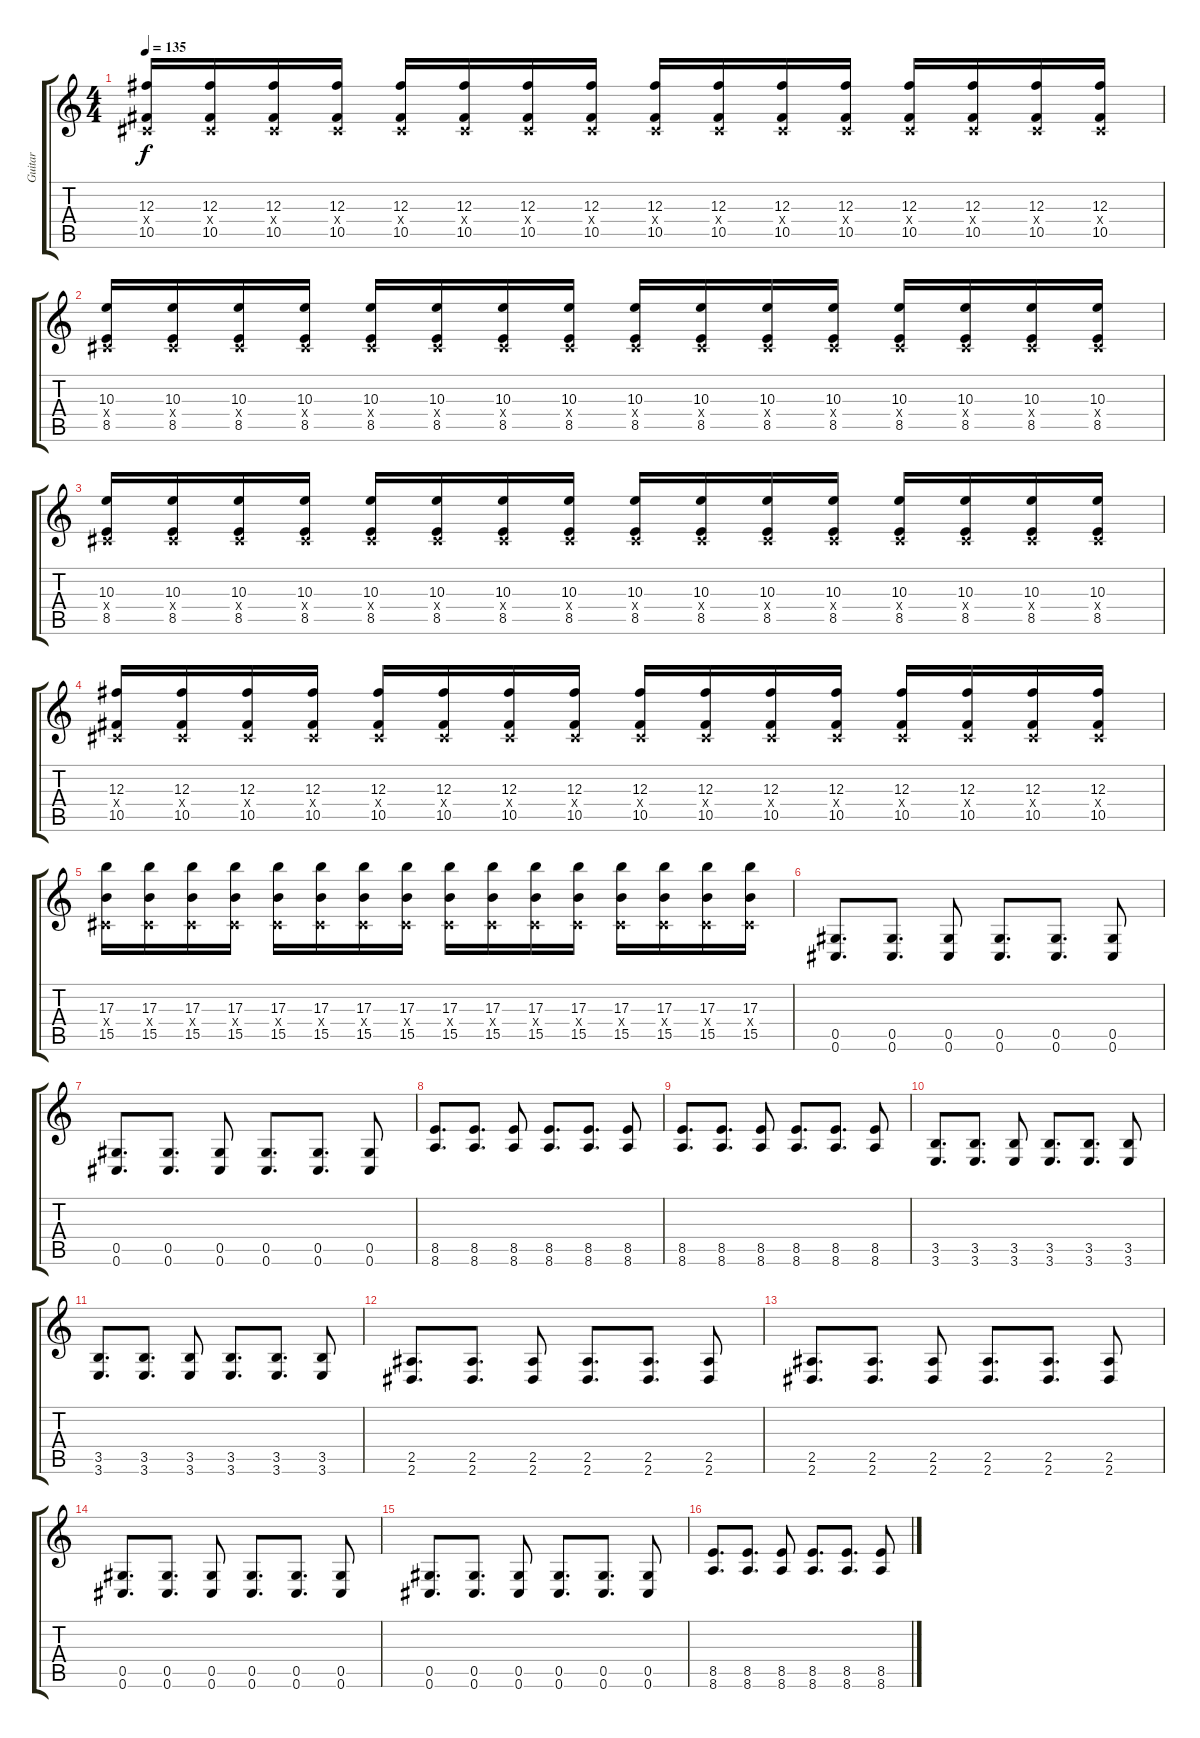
\track ("Guitar" "Guitar") {instrument distortionguitar}
\staff {score tabs}
\tuning (Eb4 Bb3 Gb3 Db3 Ab2 Db2) {hide}
\ts (4 4)
\tempo 135
\clef g2
\ks c
(12.3 0.4{x} 10.5).16{dy f} (12.3 0.4{x} 10.5).16 (12.3 0.4{x} 10.5).16 (12.3 0.4{x} 10.5).16 (12.3 0.4{x} 10.5).16 (12.3 0.4{x} 10.5).16 (12.3 0.4{x} 10.5).16 (12.3 0.4{x} 10.5).16 (12.3 0.4{x} 10.5).16 (12.3 0.4{x} 10.5).16 (12.3 0.4{x} 10.5).16 (12.3 0.4{x} 10.5).16 (12.3 0.4{x} 10.5).16 (12.3 0.4{x} 10.5).16 (12.3 0.4{x} 10.5).16 (12.3 0.4{x} 10.5).16 |
(10.3 0.4{x} 8.5).16 (10.3 0.4{x} 8.5).16 (10.3 0.4{x} 8.5).16 (10.3 0.4{x} 8.5).16 (10.3 0.4{x} 8.5).16 (10.3 0.4{x} 8.5).16 (10.3 0.4{x} 8.5).16 (10.3 0.4{x} 8.5).16 (10.3 0.4{x} 8.5).16 (10.3 0.4{x} 8.5).16 (10.3 0.4{x} 8.5).16 (10.3 0.4{x} 8.5).16 (10.3 0.4{x} 8.5).16 (10.3 0.4{x} 8.5).16 (10.3 0.4{x} 8.5).16 (10.3 0.4{x} 8.5).16 |
(10.3 0.4{x} 8.5).16 (10.3 0.4{x} 8.5).16 (10.3 0.4{x} 8.5).16 (10.3 0.4{x} 8.5).16 (10.3 0.4{x} 8.5).16 (10.3 0.4{x} 8.5).16 (10.3 0.4{x} 8.5).16 (10.3 0.4{x} 8.5).16 (10.3 0.4{x} 8.5).16 (10.3 0.4{x} 8.5).16 (10.3 0.4{x} 8.5).16 (10.3 0.4{x} 8.5).16 (10.3 0.4{x} 8.5).16 (10.3 0.4{x} 8.5).16 (10.3 0.4{x} 8.5).16 (10.3 0.4{x} 8.5).16 |
(12.3 0.4{x} 10.5).16 (12.3 0.4{x} 10.5).16 (12.3 0.4{x} 10.5).16 (12.3 0.4{x} 10.5).16 (12.3 0.4{x} 10.5).16 (12.3 0.4{x} 10.5).16 (12.3 0.4{x} 10.5).16 (12.3 0.4{x} 10.5).16 (12.3 0.4{x} 10.5).16 (12.3 0.4{x} 10.5).16 (12.3 0.4{x} 10.5).16 (12.3 0.4{x} 10.5).16 (12.3 0.4{x} 10.5).16 (12.3 0.4{x} 10.5).16 (12.3 0.4{x} 10.5).16 (12.3 0.4{x} 10.5).16 |
(17.3 0.4{x} 15.5).16 (17.3 0.4{x} 15.5).16 (17.3 0.4{x} 15.5).16 (17.3 0.4{x} 15.5).16 (17.3 0.4{x} 15.5).16 (17.3 0.4{x} 15.5).16 (17.3 0.4{x} 15.5).16 (17.3 0.4{x} 15.5).16 (17.3 0.4{x} 15.5).16 (17.3 0.4{x} 15.5).16 (17.3 0.4{x} 15.5).16 (17.3 0.4{x} 15.5).16 (17.3 0.4{x} 15.5).16 (17.3 0.4{x} 15.5).16 (17.3 0.4{x} 15.5).16 (17.3 0.4{x} 15.5).16 |
(0.5 0.6).8{d} (0.5 0.6).8{d} (0.5 0.6).8 (0.5 0.6).8{d} (0.5 0.6).8{d} (0.5 0.6).8 |
(0.5 0.6).8{d} (0.5 0.6).8{d} (0.5 0.6).8 (0.5 0.6).8{d} (0.5 0.6).8{d} (0.5 0.6).8 |
(8.5 8.6).8{d} (8.5 8.6).8{d} (8.5 8.6).8 (8.5 8.6).8{d} (8.5 8.6).8{d} (8.5 8.6).8 |
(8.5 8.6).8{d} (8.5 8.6).8{d} (8.5 8.6).8 (8.5 8.6).8{d} (8.5 8.6).8{d} (8.5 8.6).8 |
(3.5 3.6).8{d} (3.5 3.6).8{d} (3.5 3.6).8 (3.5 3.6).8{d} (3.5 3.6).8{d} (3.5 3.6).8 |
(3.5 3.6).8{d} (3.5 3.6).8{d} (3.5 3.6).8 (3.5 3.6).8{d} (3.5 3.6).8{d} (3.5 3.6).8 |
(2.5 2.6).8{d} (2.5 2.6).8{d} (2.5 2.6).8 (2.5 2.6).8{d} (2.5 2.6).8{d} (2.5 2.6).8 |
(2.5 2.6).8{d} (2.5 2.6).8{d} (2.5 2.6).8 (2.5 2.6).8{d} (2.5 2.6).8{d} (2.5 2.6).8 |
(0.5 0.6).8{d} (0.5 0.6).8{d} (0.5 0.6).8 (0.5 0.6).8{d} (0.5 0.6).8{d} (0.5 0.6).8 |
(0.5 0.6).8{d} (0.5 0.6).8{d} (0.5 0.6).8 (0.5 0.6).8{d} (0.5 0.6).8{d} (0.5 0.6).8 |
(8.5 8.6).8{d} (8.5 8.6).8{d} (8.5 8.6).8 (8.5 8.6).8{d} (8.5 8.6).8{d} (8.5 8.6).8
